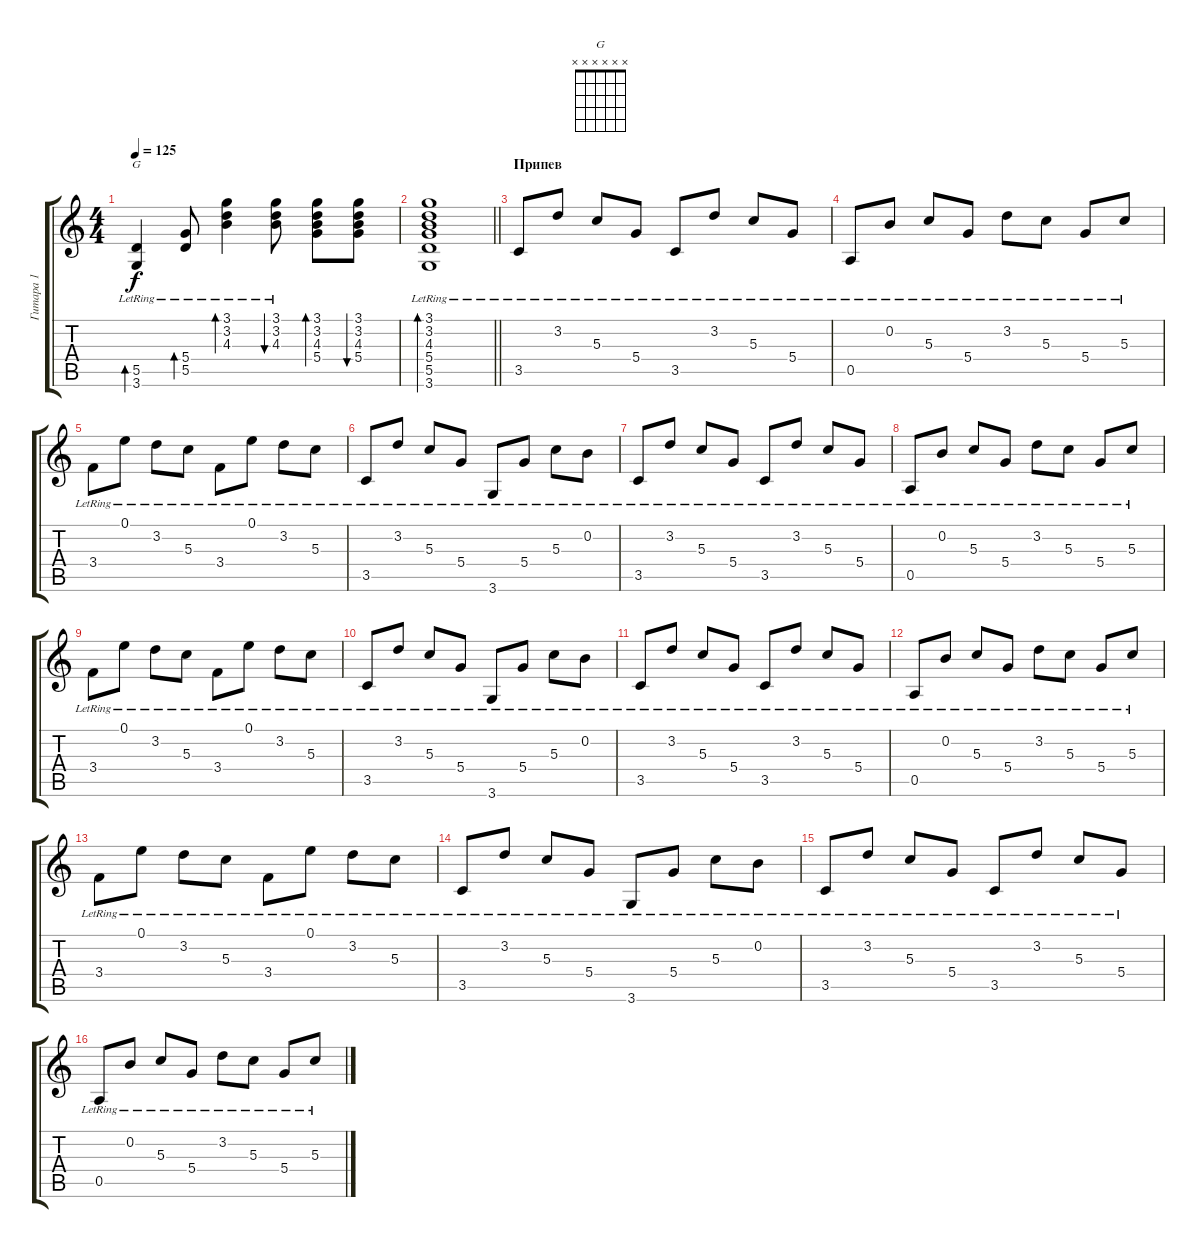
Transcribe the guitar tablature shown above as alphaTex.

\track ("Гитара 1" "Гитара 1") {instrument acousticguitarsteel}
\staff {score tabs}
\tuning (E4 B3 G3 D3 A2 E2) {hide}
\chord ("G" x x x x x x)
\ts (4 4)
\tempo 125
\clef g2
\ks c
(5.5{lr} 3.6{lr}).4{bd 60 ch "G" dy f} (5.4{lr} 5.5{lr}).8{bd 60} (3.1{lr} 3.2{lr} 4.3{lr}).4{bd 60} (3.1{lr} 3.2{lr} 4.3{lr}).8{bu 60} (3.1 3.2 4.3 5.4).8{bd 60} (3.1 3.2 4.3 5.4).8{bu 60} |
\barLineRight lightlight
(3.1 3.2 4.3 5.4 5.5{lr} 3.6{lr}).1{bd 60} |
\section ("" "Припев")
3.5{lr}.8{volume 13} 3.2{lr}.8 5.3{lr}.8 5.4{lr}.8 3.5{lr}.8 3.2{lr}.8 5.3{lr}.8 5.4{lr}.8 |
0.5{lr}.8 0.2{lr}.8 5.3{lr}.8 5.4{lr}.8 3.2{lr}.8 5.3{lr}.8 5.4{lr}.8 5.3{lr}.8 |
3.4{lr}.8 0.1{lr}.8 3.2{lr}.8 5.3{lr}.8 3.4{lr}.8 0.1{lr}.8 3.2{lr}.8 5.3{lr}.8 |
3.5{lr}.8 3.2{lr}.8 5.3{lr}.8 5.4{lr}.8 3.6{lr}.8 5.4{lr}.8 5.3{lr}.8 0.2{lr}.8 |
3.5{lr}.8 3.2{lr}.8 5.3{lr}.8 5.4{lr}.8 3.5{lr}.8 3.2{lr}.8 5.3{lr}.8 5.4{lr}.8 |
0.5{lr}.8 0.2{lr}.8 5.3{lr}.8 5.4{lr}.8 3.2{lr}.8 5.3{lr}.8 5.4{lr}.8 5.3{lr}.8 |
3.4{lr}.8 0.1{lr}.8 3.2{lr}.8 5.3{lr}.8 3.4{lr}.8 0.1{lr}.8 3.2{lr}.8 5.3{lr}.8 |
3.5{lr}.8 3.2{lr}.8 5.3{lr}.8 5.4{lr}.8 3.6{lr}.8 5.4{lr}.8 5.3{lr}.8 0.2{lr}.8 |
3.5{lr}.8 3.2{lr}.8 5.3{lr}.8 5.4{lr}.8 3.5{lr}.8 3.2{lr}.8 5.3{lr}.8 5.4{lr}.8 |
0.5{lr}.8 0.2{lr}.8 5.3{lr}.8 5.4{lr}.8 3.2{lr}.8 5.3{lr}.8 5.4{lr}.8 5.3{lr}.8 |
3.4{lr}.8 0.1{lr}.8 3.2{lr}.8 5.3{lr}.8 3.4{lr}.8 0.1{lr}.8 3.2{lr}.8 5.3{lr}.8 |
3.5{lr}.8 3.2{lr}.8 5.3{lr}.8 5.4{lr}.8 3.6{lr}.8 5.4{lr}.8 5.3{lr}.8 0.2{lr}.8 |
3.5{lr}.8 3.2{lr}.8 5.3{lr}.8 5.4{lr}.8 3.5{lr}.8 3.2{lr}.8 5.3{lr}.8 5.4{lr}.8 |
0.5{lr}.8 0.2{lr}.8 5.3{lr}.8 5.4{lr}.8 3.2{lr}.8 5.3{lr}.8 5.4{lr}.8 5.3{lr}.8
